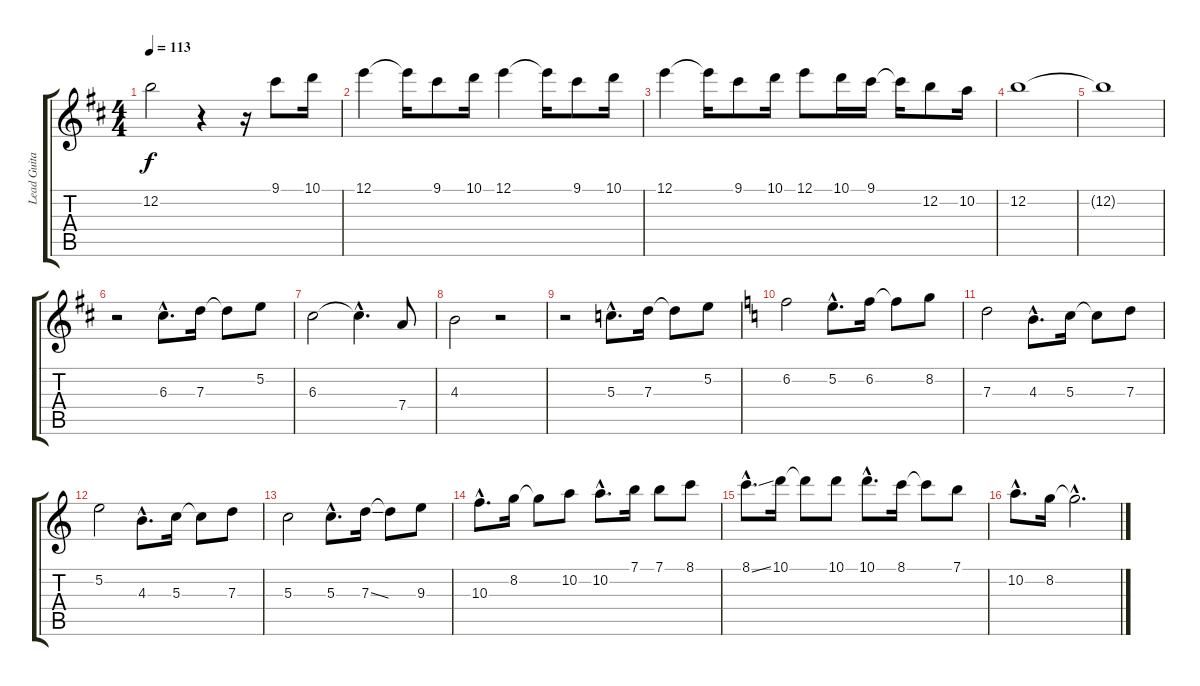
\track ("Lead Guitar- Ottmar Liebert" "Lead Guita") {instrument acousticguitarnylon}
\staff {score tabs}
\tuning (E4 B3 G3 D3 A2 E2) {hide}
\ts (4 4)
\tempo 113
\clef g2
\ks d
12.2{t}.2{dy f} r.4 r.16 9.1.8 10.1.16 |
12.1.4 12.1{t}.16 9.1.8 10.1.16 12.1.4 12.1{t}.16 9.1.8 10.1.16 |
12.1.4 12.1{t}.16 9.1.8 10.1.16 12.1.8 10.1.16 9.1.16 9.1{t}.16 12.2.8 10.2.16 |
12.2.1 |
12.2{t}.1 |
r.2 6.3{hac}.8{d} 7.3.16 7.3{t}.8 5.2.8 |
6.3.2 6.3{hac t}.4{d} 7.4.8 |
4.3.2 r.2 |
r.2 5.3{hac}.8{d} 7.3.16 7.3{t}.8 5.2.8 |
\ks c
6.2.2 5.2{hac}.8{d} 6.2.16 6.2{t}.8 8.2.8 |
7.3.2 4.3{hac}.8{d} 5.3.16 5.3{t}.8 7.3.8 |
5.2.2 4.3{hac}.8{d} 5.3.16 5.3{t}.8 7.3.8 |
5.3.2 5.3{hac}.8{d} 7.3{ss}.16 7.3{t}.8 9.3.8 |
10.3{hac}.8{d} 8.2.16 8.2{t}.8 10.2.8 10.2{hac}.8{d} 7.1.16 7.1.8 8.1.8 |
8.1{ss hac}.8{d} 10.1.16 10.1{t}.8 10.1.8 10.1{hac}.8{d} 8.1.16 8.1{t}.8 7.1.8 |
10.2{hac}.8{d} 8.2.16 8.2{hac t}.2{d}
